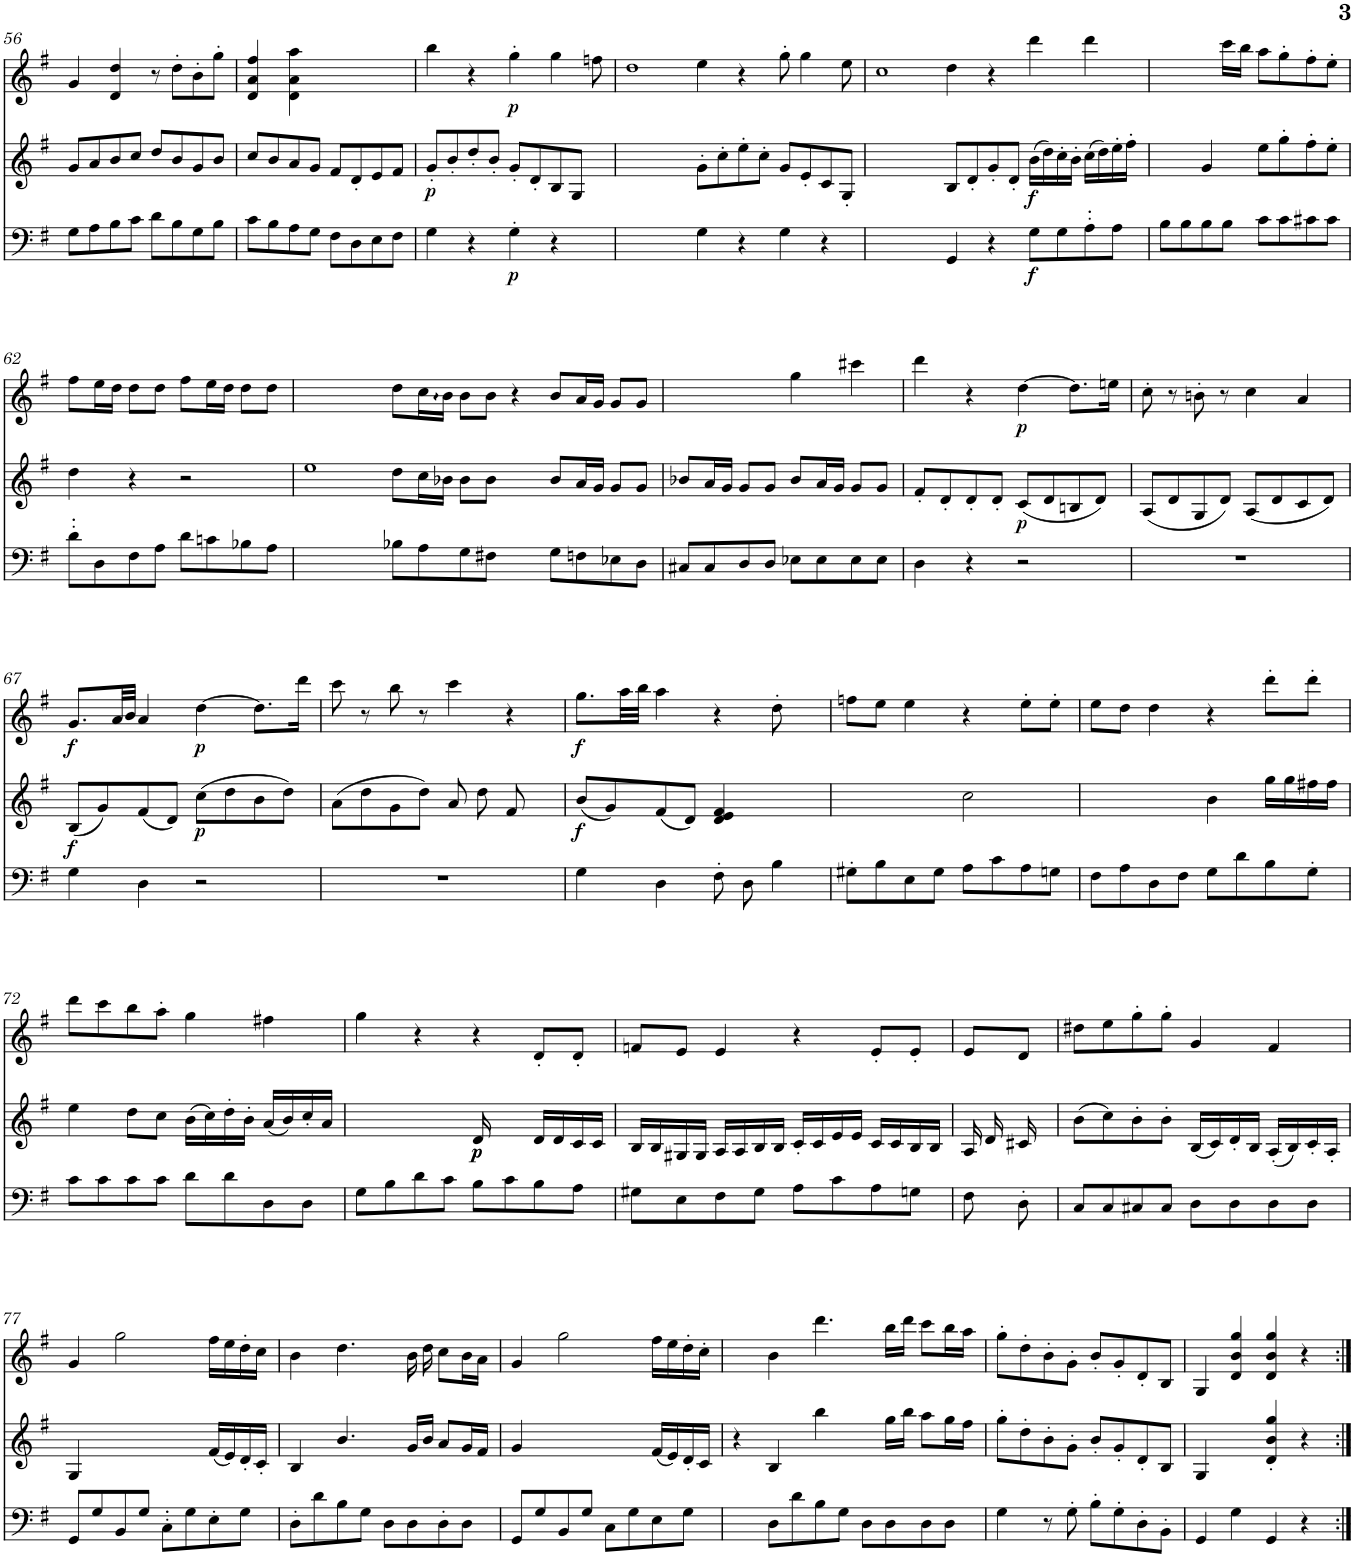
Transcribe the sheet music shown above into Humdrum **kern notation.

**kern	**dynam	**kern	**dynam	**kern	**dynam
*part3	*part3	*part2	*part2	*part1	*part1
*staff3	*staff3	*staff2	*staff2	*staff1	*staff1
*I"Organo e Basso	*	*I"Violino 2	*	*I"Violino 1	*
*	*	*I'V	*	*I'V	*
!!LO:PB:g=z
*clefF4	*	*clefG2	*	*clefG2	*
*k[f#]	*	*k[f#]	*	*k[f#]	*
*M4/4	*	*M4/4	*	*M4/4	*
*met(c)	*	*met(c)	*	*met(c)	*
=56	=56	=56	=56	=56	=56
8G\L	.	8g/L	.	4g/	.
8A\	.	8a/	.	.	.
8B\	.	8b/	.	4d/ 4dd/	.
8c\J	.	8cc/J	.	.	.
8d\L	.	8dd/L	.	8r	.
8B\	.	8b/	.	8dd'\L	.
8G\	.	8g/	.	8b'\	.
8B\J	.	8b/J	.	8gg'\J	.
=57	=57	=57	=57	=57	=57
8c\L	.	8cc/L	.	4d/ 4a/ 4ff#/	.
8B\	.	8b/	.	.	.
8A\	.	8a/	.	4d\ 4a\ 4aa\	.
8G\J	.	8g/J	.	.	.
8F#\L	.	8f#/L	.	2ryy	.
8D\	.	8d'/	.	.	.
8E\	.	8e/	.	.	.
8F#\J	.	8f#/J	.	.	.
=58	=58	=58	=58	=58	=58
!	!	!	!LO:DY:b	!	!
4G\	.	8g'/L	p	4bb\	.
.	.	8b'/	.	.	.
4r	.	8dd'/	.	4r	.
.	.	8b'/J	.	.	.
!	!LO:DY:b	!	!	!	!LO:DY:b
4G'\	p	8g'/L	.	4gg'\	p
.	.	8d'/	.	.	.
4r	.	8B/	.	4gg\	.
.	.	8G/J	.	.	.
8ryy	.	8ryy	.	8ffn\	.
=59	=59	=59	=59	=59	=59
1ryy	.	1ryy	.	1dd	.
4G\	.	8g'\L	.	4ee\	.
.	.	8cc'\	.	.	.
4r	.	8ee'\	.	4r	.
.	.	8cc'\J	.	.	.
4G\	.	8g/L	.	8gg'\	.
.	.	8e'/	.	4gg\	.
4r	.	8c/	.	.	.
.	.	8G'/J	.	8ee\	.
=60	=60	=60	=60	=60	=60
1ryy	.	1ryy	.	1cc	.
4GG/	.	8B/L	.	4dd\	.
.	.	8d'/	.	.	.
4r	.	8g'/	.	4r	.
.	.	8d'/J	.	.	.
!	!LO:DY:b	!	!LO:DY:b	!	!
8G\L	f	(>16b\LL	f	4ddd\	.
.	.	16dd\)	.	.	.
8G\	.	16cc'\	.	.	.
.	.	16b'\JJ	.	.	.
8A'''\	.	(>16cc\LL	.	4ddd\	.
.	.	16dd\)	.	.	.
8A\J	.	16ee'\	.	.	.
.	.	16ff#'\JJ	.	.	.
=61	=61	=61	=61	=61	=61
8B\L	.	4ryy	.	4.ryy	.
8B\	.	.	.	.	.
8B\	.	4g/	.	.	.
8B\J	.	.	.	16ccc\LL	.
.	.	.	.	16bb\JJ	.
8c\L	.	8ee\L	.	8aa\L	.
8c\	.	8gg'\	.	8gg'\	.
8c#X\	.	8ff#'\	.	8ff#'\	.
8c#\J	.	8ee'\J	.	8ee'\J	.
!!LO:LB:g=z
=62	=62	=62	=62	=62	=62
8d'''\L	.	4dd\	.	8ff#\L	.
8D\	.	.	.	16ee\L	.
.	.	.	.	16dd\JJ	.
8F#\	.	4r	.	8dd\L	.
8A\J	.	.	.	8dd\J	.
8d\L	.	2r	.	8ff#\L	.
8cn\	.	.	.	16ee\L	.
.	.	.	.	16dd\JJ	.
8B-X\	.	.	.	8dd\L	.
8A\J	.	.	.	8dd\J	.
=63	=63	=63	=63	=63	=63
1ryy	.	1ee	.	1ryy	.
8B-X\L	.	8dd\L	.	8dd\L	.
8A\	.	16cc\L	.	16cc\L	.
.	.	16b-X\JJ	.	16b:\JJ	.
8G\	.	8b-\L	.	8b\L	.
8F#X\J	.	8b-\J	.	8b\J	.
4ryy	.	4ryy	.	4r	.
8G\L	.	8b-/L	.	8b/L	.
8Fn\	.	16a/L	.	16a/L	.
.	.	16g/JJ	.	16g/JJ	.
8E-X\	.	8g/L	.	8g/L	.
8D\J	.	8g/J	.	8g/J	.
=64	=64	=64	=64	=64	=64
8C#X/L	.	8b-X/L	.	2ryy	.
8C#/	.	16a/L	.	.	.
.	.	16g/JJ	.	.	.
8D/	.	8g/L	.	.	.
8D/J	.	8g/J	.	.	.
8E-X\L	.	8b-/L	.	4gg\	.
8E-\	.	16a/L	.	.	.
.	.	16g/JJ	.	.	.
8E-\	.	8g/L	.	4ccc#X\	.
8E-\J	.	8g/J	.	.	.
=65	=65	=65	=65	=65	=65
4D\	.	8f#'/L	.	4ddd\	.
.	.	8d'/	.	.	.
4r	.	8d'/	.	4r	.
.	.	8d'/J	.	.	.
!	!	!	!LO:DY:b	!	!LO:DY:b
2r	.	(<8c/L	p	[>4dd\	p
.	.	8d/	.	.	.
.	.	8Bn/	.	8.dd\L]	.
.	.	8d/J)	.	.	.
.	.	.	.	16een\Jk	.
=66	=66	=66	=66	=66	=66
1r	.	(<8A/L	.	8cc'\	.
.	.	8d/	.	8r	.
.	.	8G/	.	8bn'\	.
.	.	8d/J)	.	8r	.
.	.	(<8A/L	.	4cc\	.
.	.	8d/	.	.	.
.	.	8c/	.	4a/	.
.	.	8d/J)	.	.	.
!!LO:LB:g=z
=67	=67	=67	=67	=67	=67
!	!	!	!LO:DY:b	!	!LO:DY:b
4G\	.	(<8B/L	f	8.g/L	f
.	.	8g/)	.	.	.
.	.	.	.	32a/LL	.
.	.	.	.	32b/JJJ	.
4D\	.	(<8f#/	.	4a/	.
.	.	8d/J)	.	.	.
!	!	!	!LO:DY:b	!	!LO:DY:b
2r	.	(>8cc\L	p	[>4dd\	p
.	.	8dd\	.	.	.
.	.	8b\	.	8.dd\L]	.
.	.	8dd\J)	.	.	.
.	.	.	.	16ddd\Jk	.
=68	=68	=68	=68	=68	=68
1r	.	(>8a\L	.	8ccc\	.
.	.	8dd\	.	8r	.
.	.	8g\	.	8bb\	.
.	.	8dd\J)	.	8r	.
.	.	8a/	.	4ccc\	.
.	.	8dd\	.	.	.
.	.	8f#/	.	4r	.
.	.	8ryy	.	.	.
=69	=69	=69	=69	=69	=69
!	!	!	!LO:DY:b	!	!LO:DY:b
4G\	.	(<8b/L	f	8.gg\L	f
.	.	8g/)	.	.	.
.	.	.	.	32aa\LL	.
.	.	.	.	32bb\JJJ	.
4D\	.	(<8f#/	.	4aa\	.
.	.	8d/J)	.	.	.
8F#'\	.	4d/ 4e/ 4f#/	.	4r	.
8D\	.	.	.	.	.
4B\	.	4ryy	.	8dd'\	.
.	.	.	.	8ryy	.
=70	=70	=70	=70	=70	=70
8G#X'\L	.	2ryy	.	8ffn\L	.
8B\	.	.	.	8ee\J	.
8E\	.	.	.	4ee\	.
8G#\J	.	.	.	.	.
8A\L	.	2cc\	.	4r	.
8c\	.	.	.	.	.
8A\	.	.	.	8ee'\L	.
8Gn\J	.	.	.	8ee'\J	.
=71	=71	=71	=71	=71	=71
8F#\L	.	2ryy	.	8ee\L	.
8A\	.	.	.	8dd\J	.
8D\	.	.	.	4dd\	.
8F#\J	.	.	.	.	.
8G\L	.	4b\	.	4r	.
8d\	.	.	.	.	.
8B\	.	16gg\LL	.	8ddd'\L	.
.	.	16gg\	.	.	.
8G'\J	.	16ff#X\	.	8ddd'\J	.
.	.	16ff#\JJ	.	.	.
!!LO:LB:g=z
=72	=72	=72	=72	=72	=72
8c\L	.	4ee\	.	8ddd\L	.
8c\	.	.	.	8ccc\	.
8c\	.	8dd\L	.	8bb\	.
8c\J	.	8cc\J	.	8aa'\J	.
8d\L	.	(>16b\LL	.	4gg\	.
.	.	16cc\)	.	.	.
8d\	.	16dd'\	.	.	.
.	.	16b'\JJ	.	.	.
8D\	.	(<16a/LL	.	4ff#X\	.
.	.	16b/)	.	.	.
8D\J	.	16cc'/	.	.	.
.	.	16a/JJ	.	.	.
=73	=73	=73	=73	=73	=73
8G\L	.	2ryy	.	4gg\	.
8B\	.	.	.	.	.
8d\	.	.	.	4r	.
8c\J	.	.	.	.	.
!	!	!	!LO:DY:b	!	!
!	!	!	!LO:DY:n=1:b	!	!
8B\L	.	16d/	p p	4r	.
.	.	8.ryy	.	.	.
8c\	.	.	.	.	.
8B\	.	16d/LL	.	8d'/L	.
.	.	16d/	.	.	.
8A\J	.	16c/	.	8d'/J	.
.	.	16c/JJ	.	.	.
=74	=74	=74	=74	=74	=74
8G#X\L	.	16B/LL	.	8fn/L	.
.	.	16B/	.	.	.
8E\	.	16G#X/	.	8e/J	.
.	.	16G#/JJ	.	.	.
8F#\	.	16A/LL	.	4e/	.
.	.	16A/	.	.	.
8G#\J	.	16B/	.	.	.
.	.	16B/JJ	.	.	.
8A\L	.	16c'/LL	.	4r	.
.	.	16c/	.	.	.
8c\	.	16e/	.	.	.
.	.	16e/JJ	.	.	.
8A\	.	16c/LL	.	8e'/L	.
.	.	16c/	.	.	.
8Gn\J	.	16B/	.	8e'/J	.
.	.	16B/JJ	.	.	.
=75	=75	=75	=75	=75	=75
8F#\	.	16A/	.	8e/L	.
.	.	16d/	.	.	.
8D'\	.	16c#X/	.	8d/J	.
.	.	16ryy	.	.	.
=76	=76	=76	=76	=76	=76
8C/L	.	(>8b\L	.	8dd#X\L	.
8C/	.	8cc\)	.	8ee\	.
8C#X/	.	8b'\	.	8gg'\	.
8C#/J	.	8b'\J	.	8gg'\J	.
8D\L	.	(<16B/LL	.	4g/	.
.	.	16c/)	.	.	.
8D\	.	16d'/	.	.	.
.	.	16B/JJ	.	.	.
8D\	.	(<16A'/LL	.	4f#/	.
.	.	16B/)	.	.	.
8D\J	.	16c'/	.	.	.
.	.	16A'/JJ	.	.	.
!!LO:LB:g=z
=77	=77	=77	=77	=77	=77
8GG/L	.	4G/	.	4g/	.
8G/	.	.	.	.	.
8BB/	.	2ryy	.	2gg\	.
8G/J	.	.	.	.	.
8C'''\L	.	.	.	.	.
8G\	.	.	.	.	.
8E'\	.	(<16f#/LL	.	16ff#\LL	.
.	.	16e/)	.	16ee\	.
8G\J	.	16d'/	.	16dd'\	.
.	.	16c'/JJ	.	16cc\JJ	.
=78	=78	=78	=78	=78	=78
8D'\L	.	4B/	.	4b\	.
8d\	.	.	.	.	.
8B\	.	4.b/	.	4.dd\	.
8G\J	.	.	.	.	.
8D\L	.	.	.	.	.
8D\	.	16g/LL	.	16b\	.
.	.	16b/JJ	.	16dd\	.
8D'\	.	8a/L	.	8cc\L	.
8D\J	.	16g/L	.	16b\L	.
.	.	16f#/JJ	.	16a\JJ	.
=79	=79	=79	=79	=79	=79
8GG/L	.	4g/	.	4g/	.
8G/	.	.	.	.	.
8BB/	.	2ryy	.	2gg\	.
8G/J	.	.	.	.	.
8C\L	.	.	.	.	.
8G\	.	.	.	.	.
8E\	.	(<16f#/LL	.	16ff#\LL	.
.	.	16e/)	.	16ee\	.
8G\J	.	16d'/	.	16dd'\	.
.	.	16c/JJ	.	16cc'\JJ	.
=80	=80	=80	=80	=80	=80
4ryy	.	4r	.	4ryy	.
8D\L	.	4B/	.	4b\	.
8d\	.	.	.	.	.
8B\	.	4bb\	.	4.ddd\	.
8G\J	.	.	.	.	.
8D\L	.	8ryy	.	.	.
8D\	.	16gg\LL	.	16bb\LL	.
.	.	16bb\JJ	.	16ddd\JJ	.
8D\	.	8aa\L	.	8ccc\L	.
8D\J	.	16gg\L	.	16bb\L	.
.	.	16ff#\JJ	.	16aa\JJ	.
=81	=81	=81	=81	=81	=81
4G\	.	8gg'\L	.	8gg'\L	.
.	.	8dd'\	.	8dd'\	.
8r	.	8b'\	.	8b'\	.
8G'\	.	8g'\J	.	8g'\J	.
8B'\L	.	8b'/L	.	8b'/L	.
8G'\	.	8g'/	.	8g'/	.
8D'\	.	8d'/	.	8d'/	.
8BB'\J	.	8B/J	.	8B/J	.
=82	=82	=82	=82	=82	=82
4GG/	.	4G/	.	4G/	.
4G\	.	4ryy	.	4d/ 4b/ 4gg/	.
4GG/	.	4d/' 4b/' 4gg/'	.	4d/ 4b/ 4gg/	.
4r	.	4r	.	4r	.
=:|!	=:|!	=:|!	=:|!	=:|!	=:|!
*-	*-	*-	*-	*-	*-
